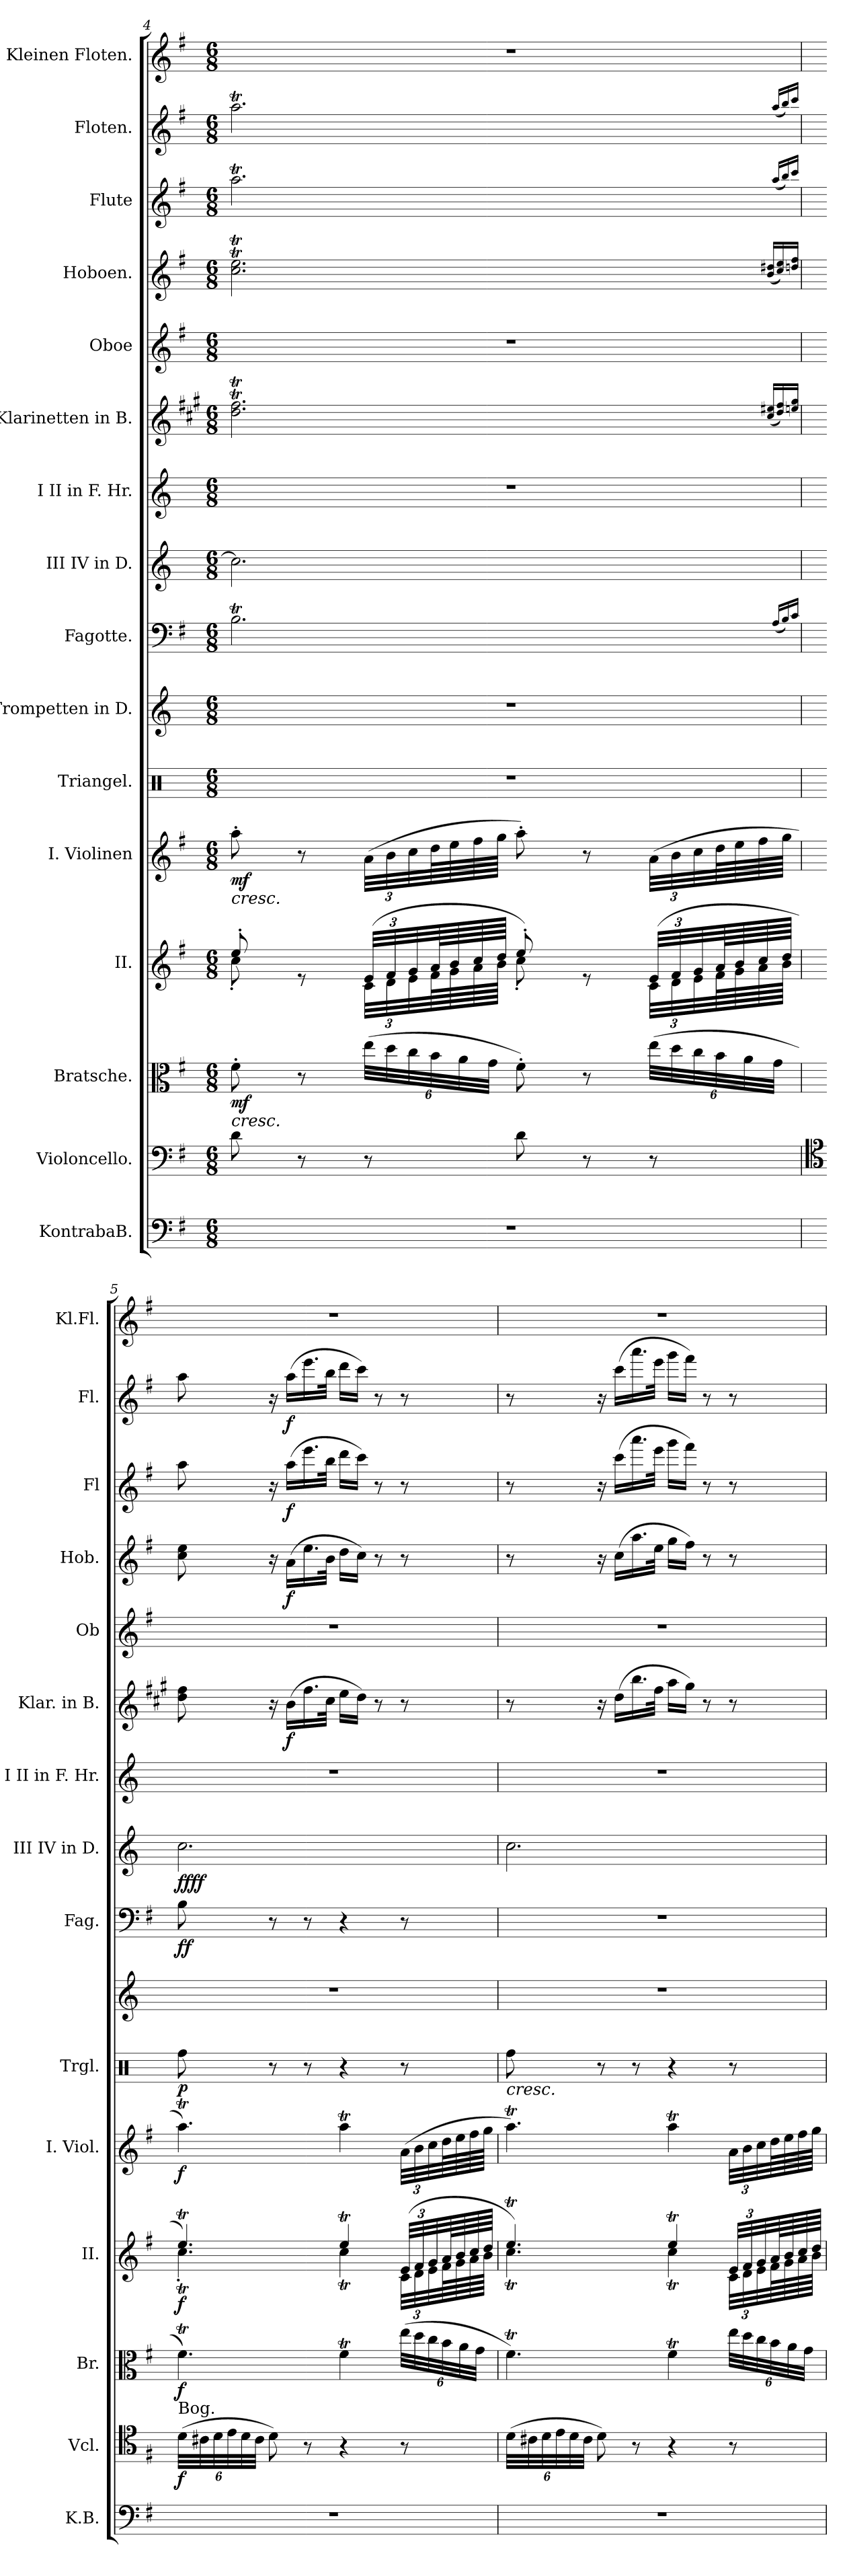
**kern	**kern	**dynam	**kern	**dynam	**kern	**dynam	**kern	**dynam	**kern	**dynam	**kern	**kern	**dynam	**kern	**dynam	**kern	**kern	**dynam	**kern	**kern	**dynam	**kern	**dynam	**kern	**dynam	**kern
*part16	*part15	*part15	*part14	*part14	*part13	*part13	*part12	*part12	*part11	*part11	*part10	*part9	*part9	*part8	*part8	*part7	*part6	*part6	*part5	*part4	*part4	*part3	*part3	*part2	*part2	*part1
*staff16	*staff15	*staff15	*staff14	*staff14	*staff13	*staff13	*staff12	*staff12	*staff11	*staff11	*staff10	*staff9	*staff9	*staff8	*staff8	*staff7	*staff6	*staff6	*staff5	*staff4	*staff4	*staff3	*staff3	*staff2	*staff2	*staff1
*I"KontrabaB.	*I"Violoncello.	*	*I"Bratsche.	*	*I"II.	*	*I"I.  Violinen	*	*I"Triangel.	*	*I"Trompetten in D.	*I"Fagotte.	*	*I"III IV in D.	*	*I"I II in F. Hr.	*I"Klarinetten in B.	*	*I"Oboe	*I"Hoboen.	*	*I"Flute	*	*I"Floten.	*	*I"Kleinen Floten.
*I'K.B.	*I'Vcl.	*	*I'Br.	*	*I'II.	*	*I'I.  Viol.	*	*I'Trgl.	*	*	*I'Fag.	*	*I'III IV in D.	*	*I'I II in F. Hr.	*I'Klar. in B.	*	*I'Ob	*I'Hob.	*	*I'Fl	*	*I'Fl.	*	*I'Kl.Fl.
*clefF4	*clefF4	*	*clefC3	*	*clefG2	*	*clefG2	*	*clefX	*	*clefG2	*clefF4	*	*clefG2	*	*clefG2	*clefG2	*	*clefG2	*clefG2	*	*clefG2	*	*clefG2	*	*clefG2
*ITrd7c12	*	*	*	*	*	*	*	*	*	*	*ITrd-1c-2	*	*	*ITrd6c10	*	*ITrd4c7	*ITrd1c2	*	*	*	*	*	*	*	*	*ITrd-7c-12
*k[f#]	*k[f#]	*	*k[f#]	*	*k[f#]	*	*k[f#]	*	*k[]	*	*k[f#c#]	*k[f#]	*	*k[f#c#]	*	*k[b-]	*k[f#]	*	*k[f#]	*k[f#]	*	*k[f#]	*	*k[f#]	*	*k[f#]
*M6/8	*M6/8	*	*M6/8	*	*M6/8	*	*M6/8	*	*M6/8	*	*M6/8	*M6/8	*	*M6/8	*	*M6/8	*M6/8	*	*M6/8	*M6/8	*	*M6/8	*	*M6/8	*	*M6/8
=4	=4	=4	=4	=4	=4	=4	=4	=4	=4	=4	=4	=4	=4	=4	=4	=4	=4	=4	=4	=4	=4	=4	=4	=4	=4	=4
*	*	*	*	*	*^	*	*	*	*	*	*	*	*	*	*	*	*	*	*	*	*	*	*	*	*	*
!	!	!	!	!	!	!	!	!LO:TX:b:i:t=cresc.	!	!	!	!	!	!	!	!	!	!	!	!	!	!	!	!	!	!	!
!	!	!	!LO:TX:b:i:t=cresc.	!	!	!	!	!	!	!	!	!	!	!	!	!	!	!	!	!	!	!	!	!	!	!	!
!	!	!	!	!LO:DY:b	!	!	!	!	!LO:DY:b	!	!	!	!	!	!	!	!	!	!	!	!	!	!	!	!	!	!
2.r	8d\	.	8f#'\	mf	8ee'/	8cc'\	.	8aa'\	mf	2.r	.	2.r	2.Bt\	.	2.d\]	.	2.r	2.cc\T 2.ee\T	.	2.r	2.cc\T 2.ee\T	.	2.aaT\	.	2.aaT\	.	2.r
.	8r	.	8r	.	8re	8ryy	.	8r	.	.	.	.	.	.	.	.	.	.	.	.	.	.	.	.	.	.	.
*	*	*	*Xbrackettup	*	*Xbrackettup	*	*	*Xbrackettup	*	*	*	*	*	*	*	*	*	*	*	*	*	*	*	*	*	*	*
.	8r	.	(>48ee\LLL	.	(>48e/LLL	48c\LLL	.	(>48a\LLL	.	.	.	.	.	.	.	.	.	.	.	.	.	.	.	.	.	.	.
.	.	.	48dd\	.	48f#/	48d\	.	48b\	.	.	.	.	.	.	.	.	.	.	.	.	.	.	.	.	.	.	.
.	.	.	48cc\	.	48g/	48e\	.	48cc\	.	.	.	.	.	.	.	.	.	.	.	.	.	.	.	.	.	.	.
.	.	.	48b\	.	64a/L	64f#\L	.	64dd\L	.	.	.	.	.	.	.	.	.	.	.	.	.	.	.	.	.	.	.
.	.	.	.	.	64b/	64g\	.	64ee\	.	.	.	.	.	.	.	.	.	.	.	.	.	.	.	.	.	.	.
.	.	.	48a\	.	.	.	.	.	.	.	.	.	.	.	.	.	.	.	.	.	.	.	.	.	.	.	.
.	.	.	.	.	64cc/	64a\	.	64ff#\	.	.	.	.	.	.	.	.	.	.	.	.	.	.	.	.	.	.	.
.	.	.	48g\JJJ	.	.	.	.	.	.	.	.	.	.	.	.	.	.	.	.	.	.	.	.	.	.	.	.
.	.	.	.	.	64dd/JJJJ	64b\JJJJ	.	64gg\JJJJ	.	.	.	.	.	.	.	.	.	.	.	.	.	.	.	.	.	.	.
.	8d\	.	8f#'\)	.	8ee'/)	8cc'\	.	8aa'\)	.	.	.	.	.	.	.	.	.	.	.	.	.	.	.	.	.	.	.
.	8r	.	8r	.	8re	8ryy	.	8r	.	.	.	.	.	.	.	.	.	.	.	.	.	.	.	.	.	.	.
.	8r	.	(>48ee\LLL	.	(>48e/LLL	48c\LLL	.	(>48a\LLL	.	.	.	.	.	.	.	.	.	.	.	.	.	.	.	.	.	.	.
.	.	.	48dd\	.	48f#/	48d\	.	48b\	.	.	.	.	.	.	.	.	.	.	.	.	.	.	.	.	.	.	.
.	.	.	48cc\	.	48g/	48e\	.	48cc\	.	.	.	.	.	.	.	.	.	.	.	.	.	.	.	.	.	.	.
.	.	.	48b\	.	64a/L	64f#\L	.	64dd\L	.	.	.	.	.	.	.	.	.	.	.	.	.	.	.	.	.	.	.
.	.	.	.	.	64b/	64g\	.	64ee\	.	.	.	.	.	.	.	.	.	.	.	.	.	.	.	.	.	.	.
.	.	.	48a\	.	.	.	.	.	.	.	.	.	.	.	.	.	.	.	.	.	.	.	.	.	.	.	.
.	.	.	.	.	64cc/	64a\	.	64ff#\	.	.	.	.	.	.	.	.	.	.	.	.	.	.	.	.	.	.	.
.	.	.	48g\JJJ	.	.	.	.	.	.	.	.	.	.	.	.	.	.	.	.	.	.	.	.	.	.	.	.
.	.	.	.	.	64dd/JJJJ	64b\JJJJ	.	64gg\JJJJ	.	.	.	.	.	.	.	.	.	.	.	.	.	.	.	.	.	.	.
.	.	.	.	.	.	.	.	.	.	.	.	.	(<16qA/LL	.	.	.	.	(<16qb/ 16qdd#X/LL	.	.	(<16qb/ 16qdd#X/LL	.	(<16qaa/LL	.	(<16qaa/LL	.	.
.	.	.	.	.	.	.	.	.	.	.	.	.	16qB/)	.	.	.	.	16qcc/ 16qee/)	.	.	16qcc/ 16qee/)	.	16qbb/)	.	16qbb/)	.	.
.	.	.	.	.	.	.	.	.	.	.	.	.	16qc/JJ	.	.	.	.	16qddn/ 16qff#/JJ	.	.	16qddn/ 16qff#/JJ	.	16qccc/JJ	.	16qccc/JJ	.	.
!!LO:PB:g=z
=5	=5	=5	=5	=5	=5	=5	=5	=5	=5	=5	=5	=5	=5	=5	=5	=5	=5	=5	=5	=5	=5	=5	=5	=5	=5	=5	=5
*	*clefC4	*	*	*	*	*	*	*	*	*	*	*	*	*	*	*	*	*	*	*	*	*	*	*	*	*	*
*	*Xbrackettup	*	*	*	*	*	*	*	*	*	*	*	*	*	*	*	*	*	*	*	*	*	*	*	*	*	*
!	!LO:TX:a:t=Bog.	!	!	!	!	!	!	!	!	!	!	!	!	!	!	!	!	!	!	!	!	!	!	!	!	!	!
!	!	!LO:DY:b	!	!LO:DY:b	!	!	!LO:DY:b	!	!LO:DY:b	!	!LO:DY:b	!	!	!LO:DY:b	!	!LO:DY:b	!	!	!	!	!	!	!	!	!	!	!
!	!	!	!	!	!	!	!	!	!	!	!	!	!	!	!	!LO:DY:n=1:b	!	!	!	!	!	!	!	!	!	!	!
2.r	(>48d\LLL	f	4.f#t\)	f	4.eeT/)	4.ccT'\	f	4.aaT\)	f	8Rff\	p	2.r	8B\	ff	2.d\	ff ff	2.r	8cc\ 8ee\	.	2.r	8cc\ 8ee\	.	8aa\	.	8aa\	.	2.r
.	48c#X\	.	.	.	.	.	.	.	.	.	.	.	.	.	.	.	.	.	.	.	.	.	.	.	.	.	.
.	48d\	.	.	.	.	.	.	.	.	.	.	.	.	.	.	.	.	.	.	.	.	.	.	.	.	.	.
.	48e\	.	.	.	.	.	.	.	.	.	.	.	.	.	.	.	.	.	.	.	.	.	.	.	.	.	.
.	48d\	.	.	.	.	.	.	.	.	.	.	.	.	.	.	.	.	.	.	.	.	.	.	.	.	.	.
.	48c#\JJJ	.	.	.	.	.	.	.	.	.	.	.	.	.	.	.	.	.	.	.	.	.	.	.	.	.	.
.	8d\)	.	.	.	.	.	.	.	.	8r	.	.	8r	.	.	.	.	16r	.	.	16r	.	16r	.	16r	.	.
!	!	!	!	!	!	!	!	!	!	!	!	!	!	!	!	!	!	!	!LO:DY:b	!	!	!LO:DY:b	!	!LO:DY:b	!	!LO:DY:b	!
.	.	.	.	.	.	.	.	.	.	.	.	.	.	.	.	.	.	(>16a\LL	f	.	(>16a\LL	f	(>16aa\LL	f	(>16aa\LL	f	.
.	8r	.	.	.	.	.	.	.	.	8r	.	.	8r	.	.	.	.	16.ee\	.	.	16.ee\	.	16.eee\	.	16.eee\	.	.
.	.	.	.	.	.	.	.	.	.	.	.	.	.	.	.	.	.	32b\JJk	.	.	32b\JJk	.	32bb\JJk	.	32bb\JJk	.	.
.	4r	.	4f#t\	.	4eeT/	4ccT\	.	4aaT\	.	4r	.	.	4r	.	.	.	.	16dd\LL	.	.	16dd\LL	.	16ddd\LL	.	16ddd\LL	.	.
.	.	.	.	.	.	.	.	.	.	.	.	.	.	.	.	.	.	16cc\JJ)	.	.	16cc\JJ)	.	16ccc\JJ)	.	16ccc\JJ)	.	.
.	.	.	.	.	.	.	.	.	.	.	.	.	.	.	.	.	.	8r	.	.	8r	.	8r	.	8r	.	.
.	8r	.	(>48ee\LLL	.	(>48e/LLL	48c\LLL	.	(>48a\LLL	.	8r	.	.	8r	.	.	.	.	8r	.	.	8r	.	8r	.	8r	.	.
.	.	.	48dd\	.	48f#/	48d\	.	48b\	.	.	.	.	.	.	.	.	.	.	.	.	.	.	.	.	.	.	.
.	.	.	48cc\	.	48g/	48e\	.	48cc\	.	.	.	.	.	.	.	.	.	.	.	.	.	.	.	.	.	.	.
.	.	.	48b\	.	64a/L	64f#\L	.	64dd\L	.	.	.	.	.	.	.	.	.	.	.	.	.	.	.	.	.	.	.
.	.	.	.	.	64b/	64g\	.	64ee\	.	.	.	.	.	.	.	.	.	.	.	.	.	.	.	.	.	.	.
.	.	.	48a\	.	.	.	.	.	.	.	.	.	.	.	.	.	.	.	.	.	.	.	.	.	.	.	.
.	.	.	.	.	64cc/	64a\	.	64ff#\	.	.	.	.	.	.	.	.	.	.	.	.	.	.	.	.	.	.	.
.	.	.	48g\JJJ	.	.	.	.	.	.	.	.	.	.	.	.	.	.	.	.	.	.	.	.	.	.	.	.
.	.	.	.	.	64dd/JJJJ	64b\JJJJ	.	64gg\JJJJ	.	.	.	.	.	.	.	.	.	.	.	.	.	.	.	.	.	.	.
=6	=6	=6	=6	=6	=6	=6	=6	=6	=6	=6	=6	=6	=6	=6	=6	=6	=6	=6	=6	=6	=6	=6	=6	=6	=6	=6	=6
!	!	!	!	!	!	!	!	!	!	!LO:TX:b:i:t=cresc.	!	!	!	!	!	!	!	!	!	!	!	!	!	!	!	!	!
2.r	(>48d\LLL	.	4.f#t\)	.	4.eeT/)	4.ccT\	.	4.aaT\)	.	8Rff\	.	2.r	2.r	.	2.d\	.	2.r	8r	.	2.r	8r	.	8r	.	8r	.	2.r
.	48c#X\	.	.	.	.	.	.	.	.	.	.	.	.	.	.	.	.	.	.	.	.	.	.	.	.	.	.
.	48d\	.	.	.	.	.	.	.	.	.	.	.	.	.	.	.	.	.	.	.	.	.	.	.	.	.	.
.	48e\	.	.	.	.	.	.	.	.	.	.	.	.	.	.	.	.	.	.	.	.	.	.	.	.	.	.
.	48d\	.	.	.	.	.	.	.	.	.	.	.	.	.	.	.	.	.	.	.	.	.	.	.	.	.	.
.	48c#\JJJ	.	.	.	.	.	.	.	.	.	.	.	.	.	.	.	.	.	.	.	.	.	.	.	.	.	.
.	8d\)	.	.	.	.	.	.	.	.	8r	.	.	.	.	.	.	.	16r	.	.	16r	.	16r	.	16r	.	.
.	.	.	.	.	.	.	.	.	.	.	.	.	.	.	.	.	.	(>16cc\LL	.	.	(>16cc\LL	.	(>16ccc\LL	.	(>16ccc\LL	.	.
.	8r	.	.	.	.	.	.	.	.	8r	.	.	.	.	.	.	.	16.aa\	.	.	16.aa\	.	16.aaa\	.	16.aaa\	.	.
.	.	.	.	.	.	.	.	.	.	.	.	.	.	.	.	.	.	32ee\JJk	.	.	32ee\JJk	.	32eee\JJk	.	32eee\JJk	.	.
.	4r	.	4f#t\	.	4eeT/	4ccT\	.	4aaT\	.	4r	.	.	.	.	.	.	.	16gg\LL	.	.	16gg\LL	.	16ggg\LL	.	16ggg\LL	.	.
.	.	.	.	.	.	.	.	.	.	.	.	.	.	.	.	.	.	16ff#\JJ)	.	.	16ff#\JJ)	.	16fff#\JJ)	.	16fff#\JJ)	.	.
.	.	.	.	.	.	.	.	.	.	.	.	.	.	.	.	.	.	8r	.	.	8r	.	8r	.	8r	.	.
.	8r	.	48ee\LLL	.	48e/LLL	48c\LLL	.	48a\LLL	.	8r	.	.	.	.	.	.	.	8r	.	.	8r	.	8r	.	8r	.	.
.	.	.	48dd\	.	48f#/	48d\	.	48b\	.	.	.	.	.	.	.	.	.	.	.	.	.	.	.	.	.	.	.
.	.	.	48cc\	.	48g/	48e\	.	48cc\	.	.	.	.	.	.	.	.	.	.	.	.	.	.	.	.	.	.	.
.	.	.	48b\	.	64a/L	64f#\L	.	64dd\L	.	.	.	.	.	.	.	.	.	.	.	.	.	.	.	.	.	.	.
.	.	.	.	.	64b/	64g\	.	64ee\	.	.	.	.	.	.	.	.	.	.	.	.	.	.	.	.	.	.	.
.	.	.	48a\	.	.	.	.	.	.	.	.	.	.	.	.	.	.	.	.	.	.	.	.	.	.	.	.
.	.	.	.	.	64cc/	64a\	.	64ff#\	.	.	.	.	.	.	.	.	.	.	.	.	.	.	.	.	.	.	.
.	.	.	48g\JJJ	.	.	.	.	.	.	.	.	.	.	.	.	.	.	.	.	.	.	.	.	.	.	.	.
.	.	.	.	.	64dd/JJJJ	64b\JJJJ	.	64gg\JJJJ	.	.	.	.	.	.	.	.	.	.	.	.	.	.	.	.	.	.	.
*	*	*	*	*	*v	*v	*	*	*	*	*	*	*	*	*	*	*	*	*	*	*	*	*	*	*	*	*
=	=	=	=	=	=	=	=	=	=	=	=	=	=	=	=	=	=	=	=	=	=	=	=	=	=	=
*-	*-	*-	*-	*-	*-	*-	*-	*-	*-	*-	*-	*-	*-	*-	*-	*-	*-	*-	*-	*-	*-	*-	*-	*-	*-	*-
